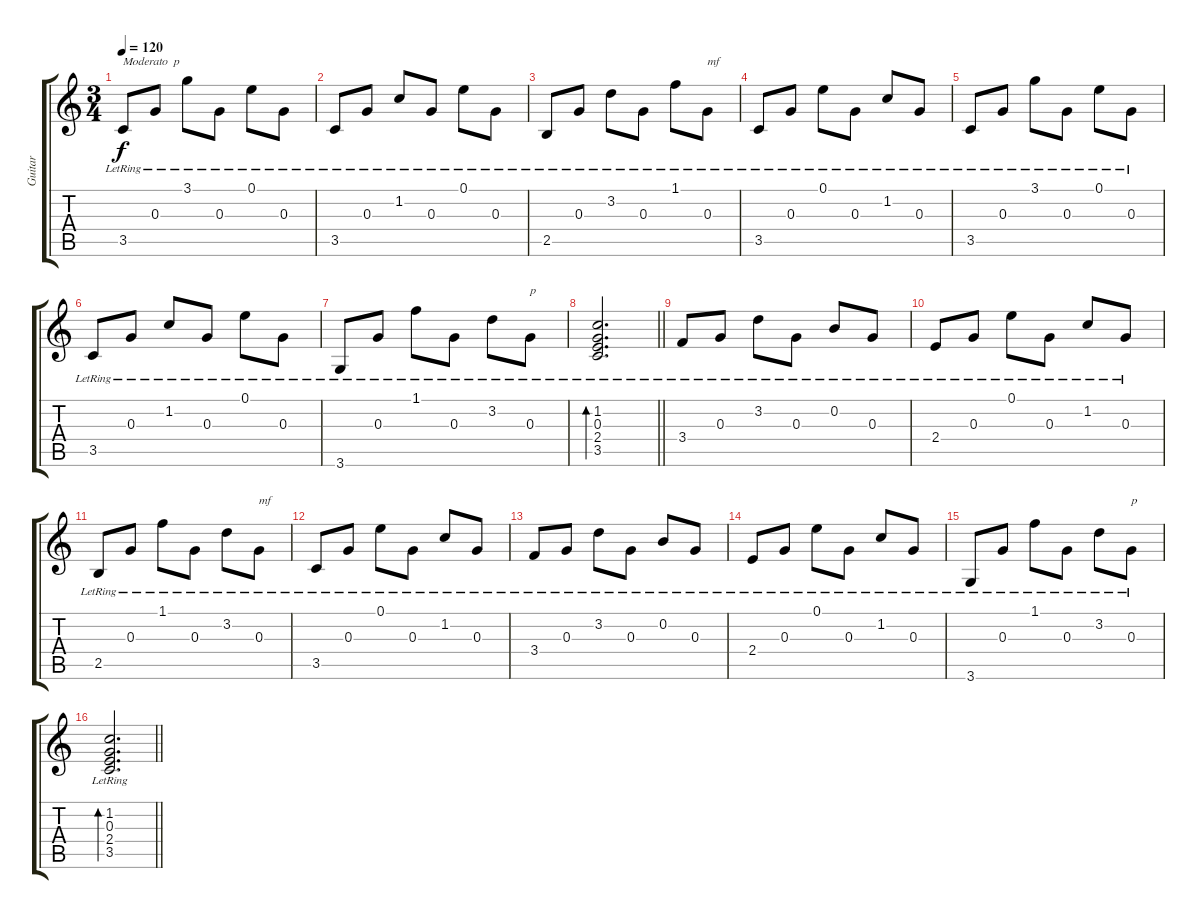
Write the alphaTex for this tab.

\track ("Guitar" "Guitar") {instrument acousticguitarnylon}
\staff {score tabs}
\tuning (E4 B3 G3 D3 A2 E2) {hide}
\ts (3 4)
\tempo 120
\clef g2
\ks c
3.5{lr}.8{txt "Moderato  p" dy f instrument acousticguitarnylon} 0.3{lr}.8 3.1{lr}.8 0.3{lr}.8 0.1{lr}.8 0.3{lr}.8 |
3.5{lr}.8 0.3{lr}.8 1.2{lr}.8 0.3{lr}.8 0.1{lr}.8 0.3{lr}.8 |
2.5{lr}.8 0.3{lr}.8 3.2{lr}.8 0.3{lr}.8 1.1{lr}.8 0.3{lr}.8{txt "mf"} |
3.5{lr}.8 0.3{lr}.8 0.1{lr}.8 0.3{lr}.8 1.2{lr}.8 0.3{lr}.8 |
3.5{lr}.8 0.3{lr}.8 3.1{lr}.8 0.3{lr}.8 0.1{lr}.8 0.3{lr}.8 |
3.5{lr}.8 0.3{lr}.8 1.2{lr}.8 0.3{lr}.8 0.1{lr}.8 0.3{lr}.8 |
3.6{lr}.8 0.3{lr}.8 1.1{lr}.8 0.3{lr}.8 3.2{lr}.8 0.3{lr}.8{txt "p"} |
\barLineRight lightlight
(1.2{lr} 0.3{lr} 2.4{lr} 3.5{lr}).2{d bd 480} |
3.4{lr}.8 0.3{lr}.8 3.2{lr}.8 0.3{lr}.8 0.2{lr}.8 0.3{lr}.8 |
2.4{lr}.8 0.3{lr}.8 0.1{lr}.8 0.3{lr}.8 1.2{lr}.8 0.3{lr}.8 |
2.5{lr}.8 0.3{lr}.8 1.1{lr}.8 0.3{lr}.8 3.2{lr}.8 0.3{lr}.8{txt "mf"} |
3.5{lr}.8 0.3{lr}.8 0.1{lr}.8 0.3{lr}.8 1.2{lr}.8 0.3{lr}.8 |
3.4{lr}.8 0.3{lr}.8 3.2{lr}.8 0.3{lr}.8 0.2{lr}.8 0.3{lr}.8 |
2.4{lr}.8 0.3{lr}.8 0.1{lr}.8 0.3{lr}.8 1.2{lr}.8 0.3{lr}.8 |
3.6{lr}.8 0.3{lr}.8 1.1{lr}.8 0.3{lr}.8 3.2{lr}.8 0.3{lr}.8{txt "p"} |
\barLineRight lightlight
(1.2{lr} 0.3{lr} 2.4{lr} 3.5{lr}).2{d bd 480}
